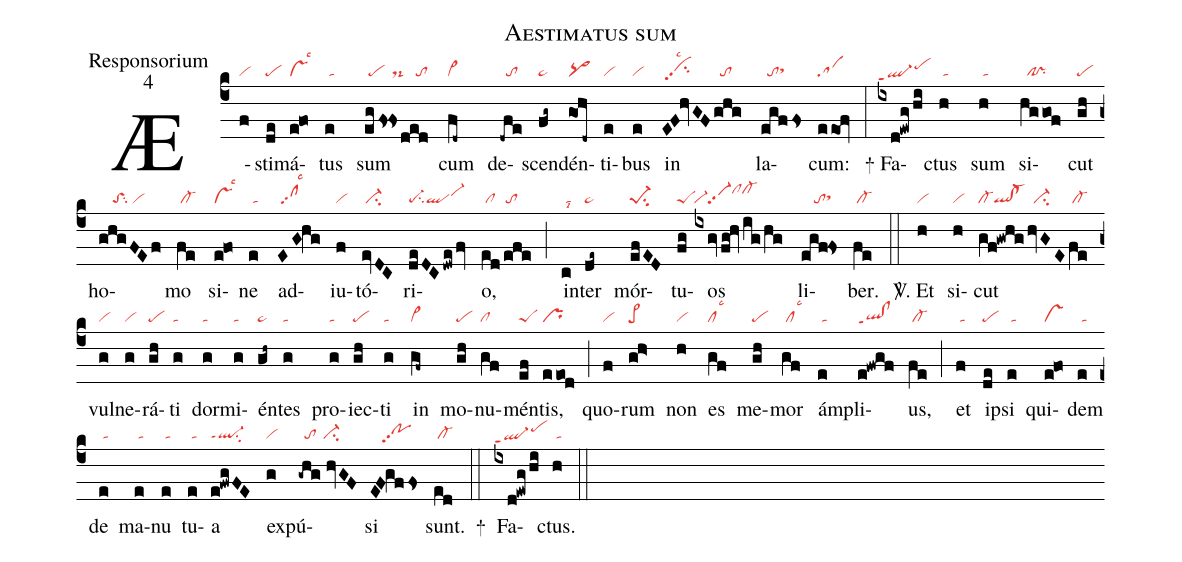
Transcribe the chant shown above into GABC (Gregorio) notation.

name:Aestimatus sum;
office-part:Responsorium;
mode:4;
nabc-lines:1;
%%
(c4)
Æ(f|vi)sti(de|pe)má(e!fo|vslsc3)tus(e|/ta) sum(egfs!fs/ded|/pe//ds-///to)
cum(fd~|cl~) de(-dfe|//to)scen(fg~|pe~)dén(gohd~|pq>)ti(e|vi)bus(e|vi) in(EF!hvGF|/vihhpp2su2lsc2|/ghg|//to) la(egffs|//tosthh)cum:(eeof|sa) (:)
+ Fa(ixd!ewg/hi|ql-hdppt1pehi)ctus(h|/ta) sum(h|/ta) si(hggof|//cl!pr)cut(gh|pe) ho(ghgFEf|////toSsu2/vi)mo(fe|/cl-)
si(e!fo|vslsc3)ne(e|/ta) ad(EG!hg|/sflsc3)iu(f|vi)tó(evDC|/ci-)ri(deDCdwe/fv|pe-su2qlvi-hi)o,(ed/efe|/cl///to) (;)
in(c|/talsi8)ter(de~|pe~) mór(efED|pe-1su2)tu(fg|peS)os(ixgvfg!hv/ig/hg|vi-vi-pp2clhjcl-hj) li(egf!fs|////tosthh)ber.(fe|/cl-) (::)
<sp>V/</sp>. Et(h|vi) si(h|vi)cut(gf!gwhg|cl-ql!cl-|/hvGE|//ci-|/fe|/cl-)
vul(g|vi)ne(g|vi)rá(gh|pe)ti(g|ta) dor(g|ta)mi(g|ta)én(gh~|pe~)tes(g|ta) pro(g|ta)iec(gh|pe)ti(g|ta) in(gf~|cl~) mo(gh|pe)nu(gf|cl)mén(ef|peS)tis,(eeod|pr) (;) quo(f|vi)rum(gh>|pe>) non(h|vi) es(gf|cllsc3) me(gh|pe)mor(gf|/cllsc3) ám(e|/ta)pli(e!fwgf|qlhe!clheppt1)us,(fe|/cl-) (;)
et(f|/ta) i(de|pe)psi(e|/ta) qui(e!fo|vs)dem(e|/ta) de(e|/ta) ma(e|/ta)nu(e|/ta) tu(e|/ta)a(e!fwgFE|ql-ppt1su2) ex(g|vi)pú(-ghg//hvGF|//to//ci-)si(EF!gffs|////pohhpp2) sunt.(ed|/cl-) +(::)
Fa(ixd!ewg/hi|ql-hdppt1pehi)ctus.(h|/ta) (::)
